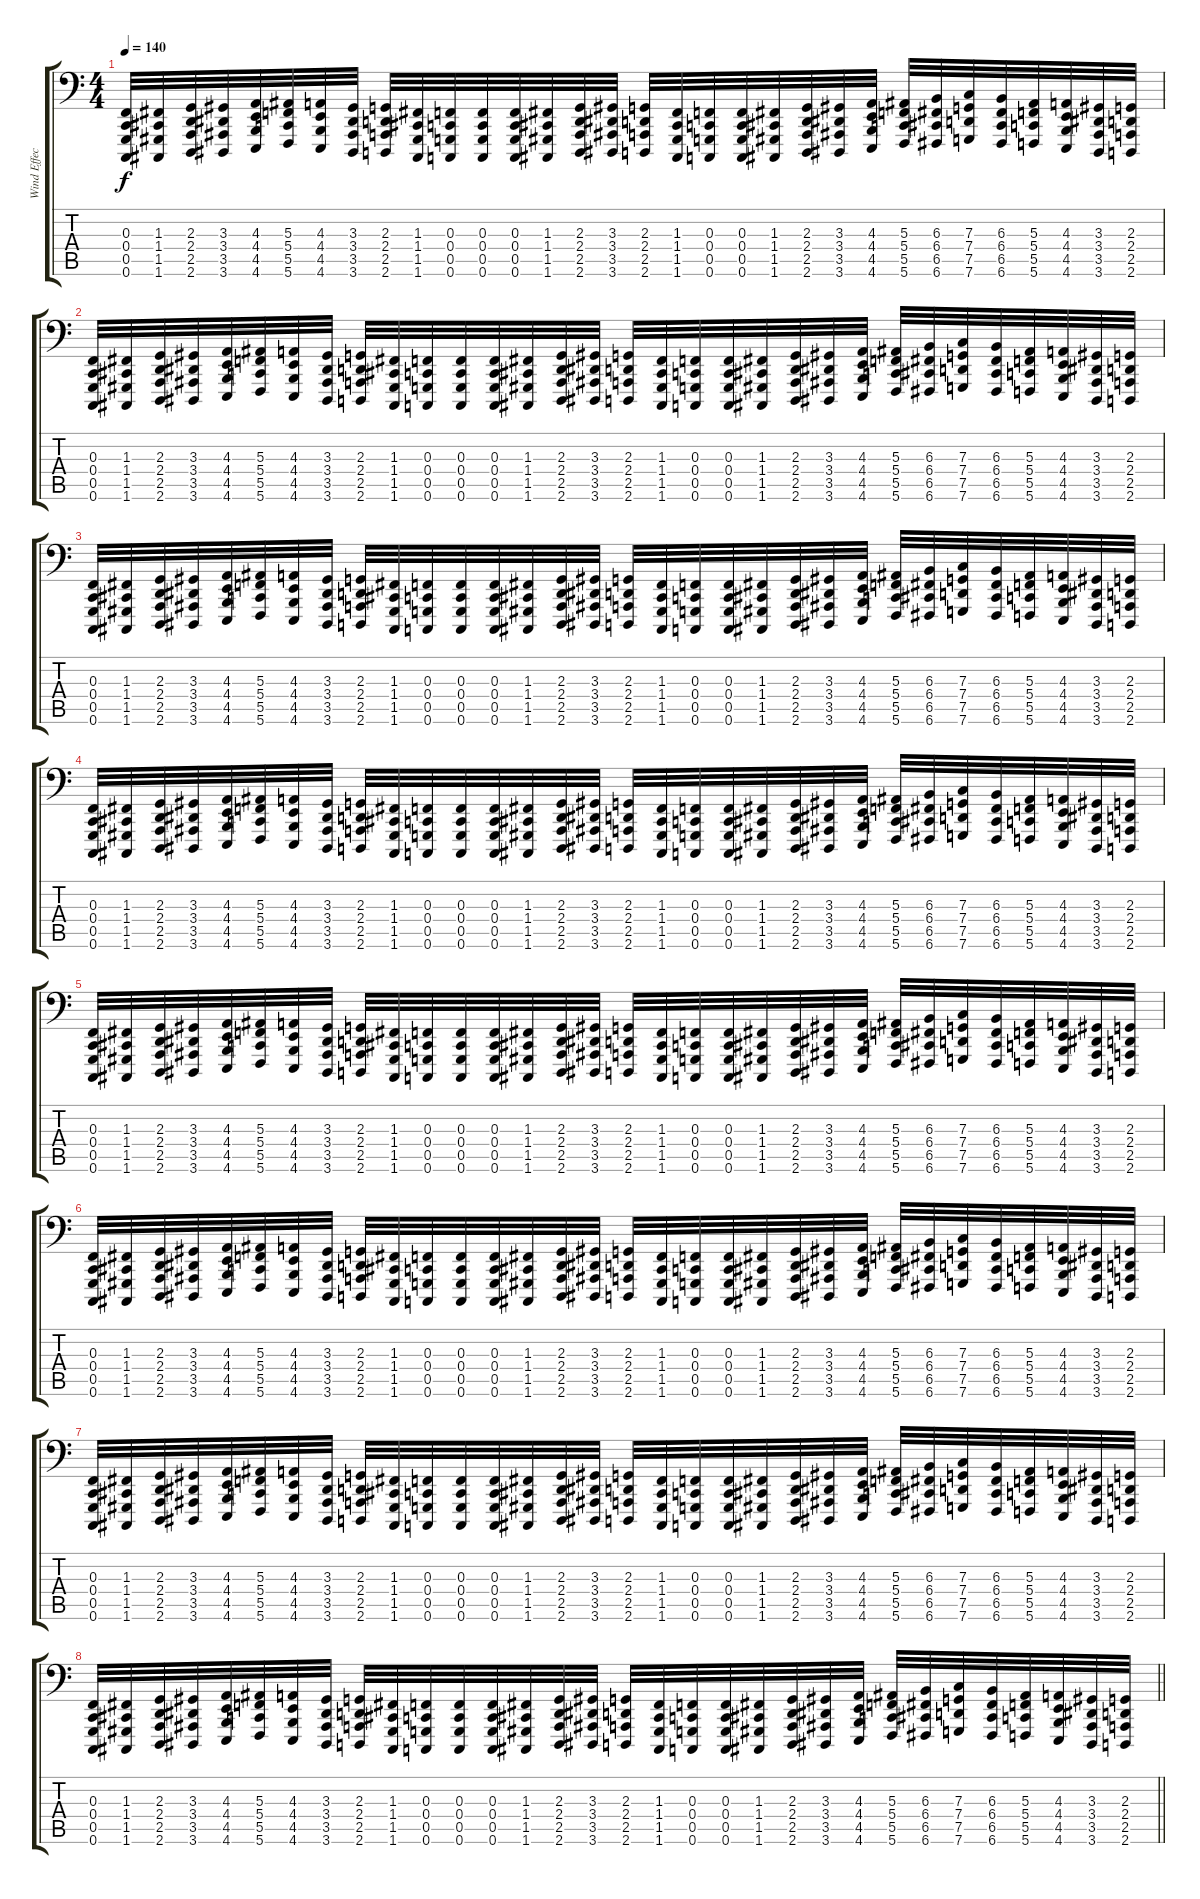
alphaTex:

\track ("Wind Effect" "Wind Effec") {instrument breathnoise}
\staff {score tabs}
\tuning (D3 A2 F2 C2 G1 C1) {hide}
\ts (4 4)
\tempo 140
\clef f4
\ks c
(0.3 0.4 0.5 0.6).32{dy f} (1.3 1.4 1.5 1.6).32 (2.3 2.4 2.5 2.6).32 (3.3 3.4 3.5 3.6).32 (4.3 4.4 4.5 4.6).32 (5.3 5.4 5.5 5.6).32 (4.3 4.4 4.5 4.6).32 (3.3 3.4 3.5 3.6).32 (2.3 2.4 2.5 2.6).32 (1.3 1.4 1.5 1.6).32 (0.3 0.4 0.5 0.6).32 (0.3 0.4 0.5 0.6).32 (0.3 0.4 0.5 0.6).32 (1.3 1.4 1.5 1.6).32 (2.3 2.4 2.5 2.6).32 (3.3 3.4 3.5 3.6).32 (2.3 2.4 2.5 2.6).32 (1.3 1.4 1.5 1.6).32 (0.3 0.4 0.5 0.6).32 (0.3 0.4 0.5 0.6).32 (1.3 1.4 1.5 1.6).32 (2.3 2.4 2.5 2.6).32 (3.3 3.4 3.5 3.6).32 (4.3 4.4 4.5 4.6).32 (5.3 5.4 5.5 5.6).32 (6.3 6.4 6.5 6.6).32 (7.3 7.4 7.5 7.6).32 (6.3 6.4 6.5 6.6).32 (5.3 5.4 5.5 5.6).32 (4.3 4.4 4.5 4.6).32 (3.3 3.4 3.5 3.6).32 (2.3 2.4 2.5 2.6).32 |
(0.3 0.4 0.5 0.6).32 (1.3 1.4 1.5 1.6).32 (2.3 2.4 2.5 2.6).32 (3.3 3.4 3.5 3.6).32 (4.3 4.4 4.5 4.6).32 (5.3 5.4 5.5 5.6).32 (4.3 4.4 4.5 4.6).32 (3.3 3.4 3.5 3.6).32 (2.3 2.4 2.5 2.6).32 (1.3 1.4 1.5 1.6).32 (0.3 0.4 0.5 0.6).32 (0.3 0.4 0.5 0.6).32 (0.3 0.4 0.5 0.6).32 (1.3 1.4 1.5 1.6).32 (2.3 2.4 2.5 2.6).32 (3.3 3.4 3.5 3.6).32 (2.3 2.4 2.5 2.6).32 (1.3 1.4 1.5 1.6).32 (0.3 0.4 0.5 0.6).32 (0.3 0.4 0.5 0.6).32 (1.3 1.4 1.5 1.6).32 (2.3 2.4 2.5 2.6).32 (3.3 3.4 3.5 3.6).32 (4.3 4.4 4.5 4.6).32 (5.3 5.4 5.5 5.6).32 (6.3 6.4 6.5 6.6).32 (7.3 7.4 7.5 7.6).32 (6.3 6.4 6.5 6.6).32 (5.3 5.4 5.5 5.6).32 (4.3 4.4 4.5 4.6).32 (3.3 3.4 3.5 3.6).32 (2.3 2.4 2.5 2.6).32 |
(0.3 0.4 0.5 0.6).32 (1.3 1.4 1.5 1.6).32 (2.3 2.4 2.5 2.6).32 (3.3 3.4 3.5 3.6).32 (4.3 4.4 4.5 4.6).32 (5.3 5.4 5.5 5.6).32 (4.3 4.4 4.5 4.6).32 (3.3 3.4 3.5 3.6).32 (2.3 2.4 2.5 2.6).32 (1.3 1.4 1.5 1.6).32 (0.3 0.4 0.5 0.6).32 (0.3 0.4 0.5 0.6).32 (0.3 0.4 0.5 0.6).32 (1.3 1.4 1.5 1.6).32 (2.3 2.4 2.5 2.6).32 (3.3 3.4 3.5 3.6).32 (2.3 2.4 2.5 2.6).32 (1.3 1.4 1.5 1.6).32 (0.3 0.4 0.5 0.6).32 (0.3 0.4 0.5 0.6).32 (1.3 1.4 1.5 1.6).32 (2.3 2.4 2.5 2.6).32 (3.3 3.4 3.5 3.6).32 (4.3 4.4 4.5 4.6).32 (5.3 5.4 5.5 5.6).32 (6.3 6.4 6.5 6.6).32 (7.3 7.4 7.5 7.6).32 (6.3 6.4 6.5 6.6).32 (5.3 5.4 5.5 5.6).32 (4.3 4.4 4.5 4.6).32 (3.3 3.4 3.5 3.6).32 (2.3 2.4 2.5 2.6).32 |
(0.3 0.4 0.5 0.6).32 (1.3 1.4 1.5 1.6).32 (2.3 2.4 2.5 2.6).32 (3.3 3.4 3.5 3.6).32 (4.3 4.4 4.5 4.6).32 (5.3 5.4 5.5 5.6).32 (4.3 4.4 4.5 4.6).32 (3.3 3.4 3.5 3.6).32 (2.3 2.4 2.5 2.6).32 (1.3 1.4 1.5 1.6).32 (0.3 0.4 0.5 0.6).32 (0.3 0.4 0.5 0.6).32 (0.3 0.4 0.5 0.6).32 (1.3 1.4 1.5 1.6).32 (2.3 2.4 2.5 2.6).32 (3.3 3.4 3.5 3.6).32 (2.3 2.4 2.5 2.6).32 (1.3 1.4 1.5 1.6).32 (0.3 0.4 0.5 0.6).32 (0.3 0.4 0.5 0.6).32 (1.3 1.4 1.5 1.6).32 (2.3 2.4 2.5 2.6).32 (3.3 3.4 3.5 3.6).32 (4.3 4.4 4.5 4.6).32 (5.3 5.4 5.5 5.6).32 (6.3 6.4 6.5 6.6).32 (7.3 7.4 7.5 7.6).32 (6.3 6.4 6.5 6.6).32 (5.3 5.4 5.5 5.6).32 (4.3 4.4 4.5 4.6).32 (3.3 3.4 3.5 3.6).32 (2.3 2.4 2.5 2.6).32 |
(0.3 0.4 0.5 0.6).32 (1.3 1.4 1.5 1.6).32 (2.3 2.4 2.5 2.6).32 (3.3 3.4 3.5 3.6).32 (4.3 4.4 4.5 4.6).32 (5.3 5.4 5.5 5.6).32 (4.3 4.4 4.5 4.6).32 (3.3 3.4 3.5 3.6).32 (2.3 2.4 2.5 2.6).32 (1.3 1.4 1.5 1.6).32 (0.3 0.4 0.5 0.6).32 (0.3 0.4 0.5 0.6).32 (0.3 0.4 0.5 0.6).32 (1.3 1.4 1.5 1.6).32 (2.3 2.4 2.5 2.6).32 (3.3 3.4 3.5 3.6).32 (2.3 2.4 2.5 2.6).32 (1.3 1.4 1.5 1.6).32 (0.3 0.4 0.5 0.6).32 (0.3 0.4 0.5 0.6).32 (1.3 1.4 1.5 1.6).32 (2.3 2.4 2.5 2.6).32 (3.3 3.4 3.5 3.6).32 (4.3 4.4 4.5 4.6).32 (5.3 5.4 5.5 5.6).32 (6.3 6.4 6.5 6.6).32 (7.3 7.4 7.5 7.6).32 (6.3 6.4 6.5 6.6).32 (5.3 5.4 5.5 5.6).32 (4.3 4.4 4.5 4.6).32 (3.3 3.4 3.5 3.6).32 (2.3 2.4 2.5 2.6).32 |
(0.3 0.4 0.5 0.6).32 (1.3 1.4 1.5 1.6).32 (2.3 2.4 2.5 2.6).32 (3.3 3.4 3.5 3.6).32 (4.3 4.4 4.5 4.6).32 (5.3 5.4 5.5 5.6).32 (4.3 4.4 4.5 4.6).32 (3.3 3.4 3.5 3.6).32 (2.3 2.4 2.5 2.6).32 (1.3 1.4 1.5 1.6).32 (0.3 0.4 0.5 0.6).32 (0.3 0.4 0.5 0.6).32 (0.3 0.4 0.5 0.6).32 (1.3 1.4 1.5 1.6).32 (2.3 2.4 2.5 2.6).32 (3.3 3.4 3.5 3.6).32 (2.3 2.4 2.5 2.6).32 (1.3 1.4 1.5 1.6).32 (0.3 0.4 0.5 0.6).32 (0.3 0.4 0.5 0.6).32 (1.3 1.4 1.5 1.6).32 (2.3 2.4 2.5 2.6).32 (3.3 3.4 3.5 3.6).32 (4.3 4.4 4.5 4.6).32 (5.3 5.4 5.5 5.6).32 (6.3 6.4 6.5 6.6).32 (7.3 7.4 7.5 7.6).32 (6.3 6.4 6.5 6.6).32 (5.3 5.4 5.5 5.6).32 (4.3 4.4 4.5 4.6).32 (3.3 3.4 3.5 3.6).32 (2.3 2.4 2.5 2.6).32 |
(0.3 0.4 0.5 0.6).32 (1.3 1.4 1.5 1.6).32 (2.3 2.4 2.5 2.6).32 (3.3 3.4 3.5 3.6).32 (4.3 4.4 4.5 4.6).32 (5.3 5.4 5.5 5.6).32 (4.3 4.4 4.5 4.6).32 (3.3 3.4 3.5 3.6).32 (2.3 2.4 2.5 2.6).32 (1.3 1.4 1.5 1.6).32 (0.3 0.4 0.5 0.6).32 (0.3 0.4 0.5 0.6).32 (0.3 0.4 0.5 0.6).32 (1.3 1.4 1.5 1.6).32 (2.3 2.4 2.5 2.6).32 (3.3 3.4 3.5 3.6).32 (2.3 2.4 2.5 2.6).32 (1.3 1.4 1.5 1.6).32 (0.3 0.4 0.5 0.6).32 (0.3 0.4 0.5 0.6).32 (1.3 1.4 1.5 1.6).32 (2.3 2.4 2.5 2.6).32 (3.3 3.4 3.5 3.6).32 (4.3 4.4 4.5 4.6).32 (5.3 5.4 5.5 5.6).32 (6.3 6.4 6.5 6.6).32 (7.3 7.4 7.5 7.6).32 (6.3 6.4 6.5 6.6).32 (5.3 5.4 5.5 5.6).32 (4.3 4.4 4.5 4.6).32 (3.3 3.4 3.5 3.6).32 (2.3 2.4 2.5 2.6).32 |
\barLineRight lightlight
(0.3 0.4 0.5 0.6).32 (1.3 1.4 1.5 1.6).32 (2.3 2.4 2.5 2.6).32 (3.3 3.4 3.5 3.6).32 (4.3 4.4 4.5 4.6).32 (5.3 5.4 5.5 5.6).32 (4.3 4.4 4.5 4.6).32 (3.3 3.4 3.5 3.6).32 (2.3 2.4 2.5 2.6).32 (1.3 1.4 1.5 1.6).32 (0.3 0.4 0.5 0.6).32 (0.3 0.4 0.5 0.6).32 (0.3 0.4 0.5 0.6).32 (1.3 1.4 1.5 1.6).32 (2.3 2.4 2.5 2.6).32 (3.3 3.4 3.5 3.6).32 (2.3 2.4 2.5 2.6).32 (1.3 1.4 1.5 1.6).32 (0.3 0.4 0.5 0.6).32 (0.3 0.4 0.5 0.6).32 (1.3 1.4 1.5 1.6).32 (2.3 2.4 2.5 2.6).32 (3.3 3.4 3.5 3.6).32 (4.3 4.4 4.5 4.6).32 (5.3 5.4 5.5 5.6).32 (6.3 6.4 6.5 6.6).32 (7.3 7.4 7.5 7.6).32 (6.3 6.4 6.5 6.6).32 (5.3 5.4 5.5 5.6).32 (4.3 4.4 4.5 4.6).32 (3.3 3.4 3.5 3.6).32 (2.3 2.4 2.5 2.6).32
